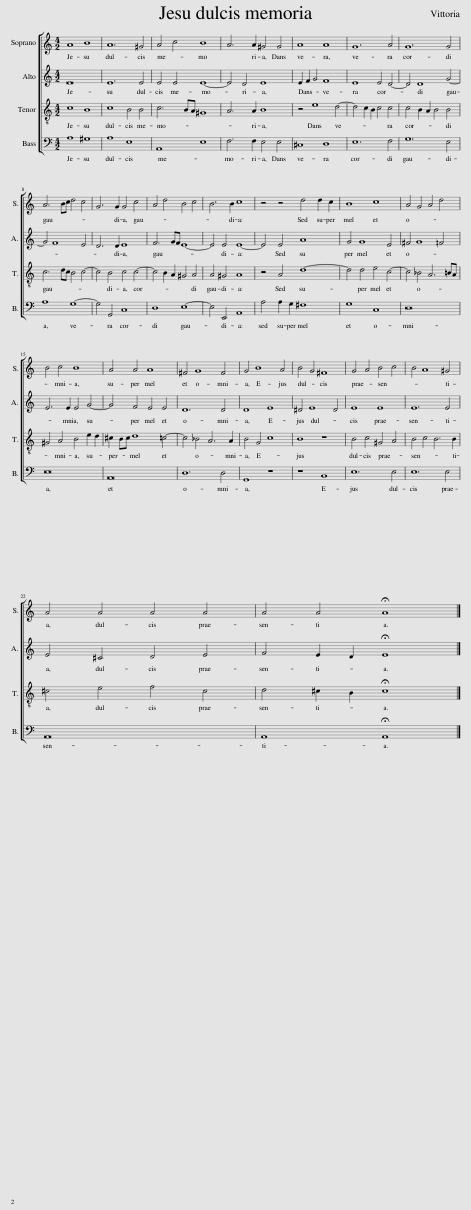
X:1
%%score [ 1 2 3 4 ]
L:1/8
M:4/2
I:linebreak $
K:C
V:1 treble
V:2 treble
V:3 treble-8
V:4 bass
V:1
 A8 B8 | A12 ^G4 | A4 c4 B8 | A6 A2 ^G4 G4 | A8 A8 | %5
 G12 A4 | G12 G4 |$ A6 Bc d4 c4 | G6 G2 G4 c4 | A4 d4 B4 c4 | %10
 B6 B2 c8 | z4 z4 d4 d2 c2 | B8 c8 | A4 G4 A4 d4 |$ B4 c4 B8 | %15
 A4 A4 A8 | ^F4 G8 F4 | G4 B8 A4 | B4 G4 ^F8 | G4 A4 B4 c4 | %20
 B4 A8 ^G4 |$ A4 A4 A4 A4 | A4 A4 !fermata!A8 |] %23
V:2
 E16 | E12 E4 | E4 E4 E8- | E4 D4 E8 | E2 F2 G4 F8 | %5
 E8 E4 D4- | D4 D8 G4- |$ G4 F8 E4 | D6 D2 E8 | F6 GF E8- | %10
 E4 E4 E8- | E4 E4 A8 | G4 G8 E4 | ^F4 G8 =F4 |$ E6 E2 E4 G4- | %15
 G4 F4 E4 E4 | D12 D4 | D8 E8 | ^D4 E8 D4 | E8 E8 | %20
 E12 E4 |$ E4 ^C4 D4 E4 | F4 E2 D2 !fermata!E8 |] %23
V:3
 c8 B8 | c8 B4 B4 | c6 BA ^G8 | A6 A2 B8 | z4 e8 d4- | %5
 d4 c2 B2 c4 c4 | c4 B2 A2 B4 B4 |$ c6 dc B4 c4- | c4 B4 c4 c4- | c4 B2 A2 ^G4 A4 | %10
 A4 ^G4 A8 | z4 A4 d8- | d4 d4 e4 c4- | c4 _B4 A6 =BA |$ ^G4 A4 B4 e2 d2 | %15
 ^c2 Bc d8 =c4- | c4 _B4 A6 A2 | B4 G4 c8 | B8 z8 | B4 c4 ^G4 A4 | %20
 B4 c4 B6 B2 |$ ^c4 e4 f4 c4 | d4 ^c2 B2 !fermata!c8 |] %23
V:4
 A,8 ^G,8 | A,8 E,8 | A,,8 E,8 | F,6 F,2 E,4 E,4 | ^C,8 D,8 | %5
 E,12 F,4 | G,12 E,4 |$ A,8 G,8- | G,4 G,,4 C,8 | D,8 E,8- | %10
 E,4 E,,4 A,,8 | A,4 A,2 G,2 ^F,8 | G,8 C,8 | D,16 |$ E,16 | %15
 A,,16 | D,12 D,4 | G,,8 z8 | z8 B,,8 | E,12 E,4 | %20
 E,12 E,4 |$ A,,16 | A,,8 !fermata!A,,8 |] %23
